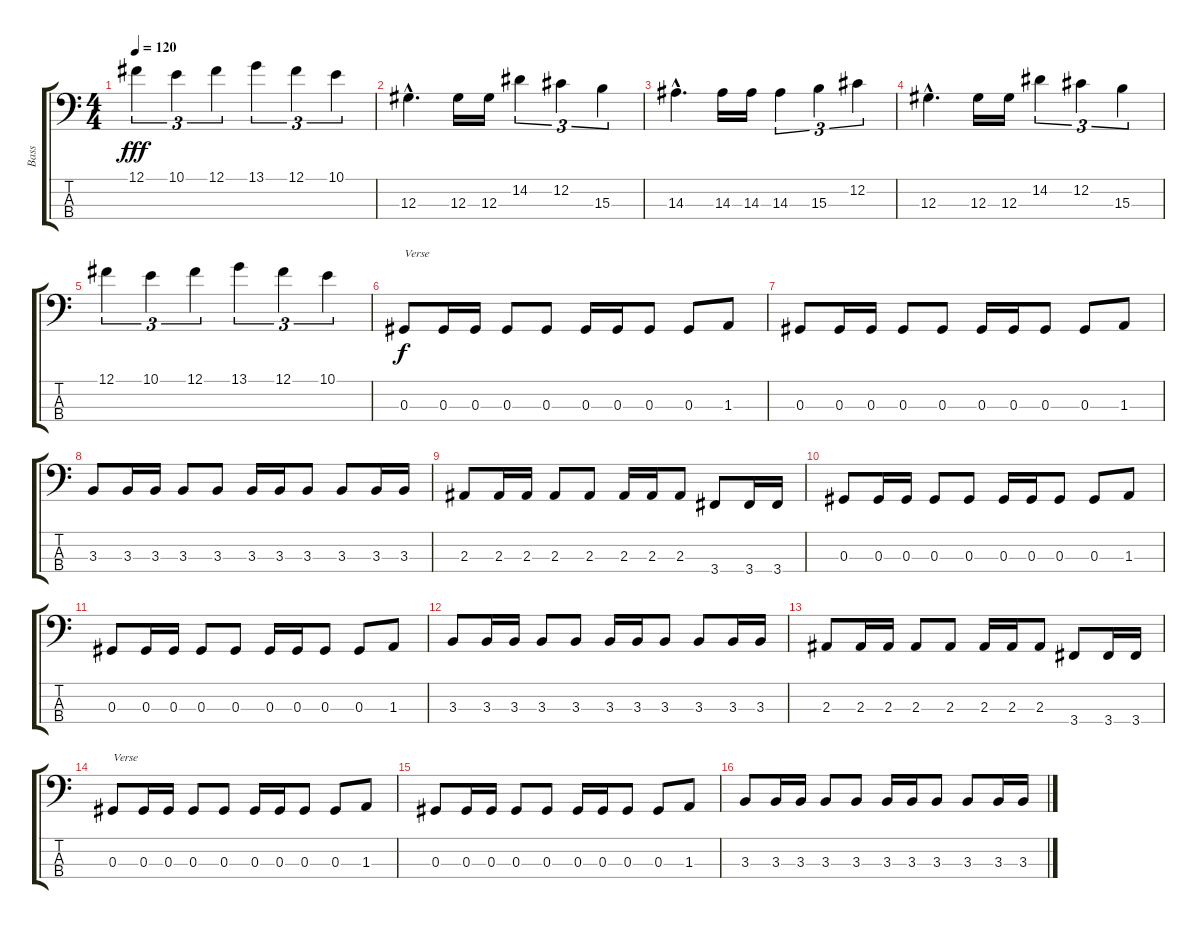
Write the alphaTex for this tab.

\track ("Bass" "Bass") {instrument electricbassfinger}
\staff {score tabs}
\tuning (Gb2 Db2 Ab1 Eb1) {hide}
\ts (4 4)
\tempo 120
\clef f4
\ks c
12.1.4{tu (3 2) dy fff} 10.1.4{tu (3 2)} 12.1.4{tu (3 2)} 13.1.4{tu (3 2)} 12.1.4{tu (3 2)} 10.1.4{tu (3 2)} |
12.3{hac}.4{d} 12.3.16 12.3.16 14.2.4{tu (3 2)} 12.2.4{tu (3 2)} 15.3.4{tu (3 2)} |
14.3{hac}.4{d} 14.3.16 14.3.16 14.3.4{tu (3 2)} 15.3.4{tu (3 2)} 12.2.4{tu (3 2)} |
12.3{hac}.4{d} 12.3.16 12.3.16 14.2.4{tu (3 2)} 12.2.4{tu (3 2)} 15.3.4{tu (3 2)} |
12.1.4{tu (3 2)} 10.1.4{tu (3 2)} 12.1.4{tu (3 2)} 13.1.4{tu (3 2)} 12.1.4{tu (3 2)} 10.1.4{tu (3 2)} |
0.3.8{txt "Verse" dy f} 0.3.16 0.3.16 0.3.8 0.3.8 0.3.16 0.3.16 0.3.8 0.3.8 1.3.8 |
0.3.8 0.3.16 0.3.16 0.3.8 0.3.8 0.3.16 0.3.16 0.3.8 0.3.8 1.3.8 |
3.3.8 3.3.16 3.3.16 3.3.8 3.3.8 3.3.16 3.3.16 3.3.8 3.3.8 3.3.16 3.3.16 |
2.3.8 2.3.16 2.3.16 2.3.8 2.3.8 2.3.16 2.3.16 2.3.8 3.4.8 3.4.16 3.4.16 |
0.3.8 0.3.16 0.3.16 0.3.8 0.3.8 0.3.16 0.3.16 0.3.8 0.3.8 1.3.8 |
0.3.8 0.3.16 0.3.16 0.3.8 0.3.8 0.3.16 0.3.16 0.3.8 0.3.8 1.3.8 |
3.3.8 3.3.16 3.3.16 3.3.8 3.3.8 3.3.16 3.3.16 3.3.8 3.3.8 3.3.16 3.3.16 |
2.3.8 2.3.16 2.3.16 2.3.8 2.3.8 2.3.16 2.3.16 2.3.8 3.4.8 3.4.16 3.4.16 |
0.3.8{txt "Verse"} 0.3.16 0.3.16 0.3.8 0.3.8 0.3.16 0.3.16 0.3.8 0.3.8 1.3.8 |
0.3.8 0.3.16 0.3.16 0.3.8 0.3.8 0.3.16 0.3.16 0.3.8 0.3.8 1.3.8 |
3.3.8 3.3.16 3.3.16 3.3.8 3.3.8 3.3.16 3.3.16 3.3.8 3.3.8 3.3.16 3.3.16
